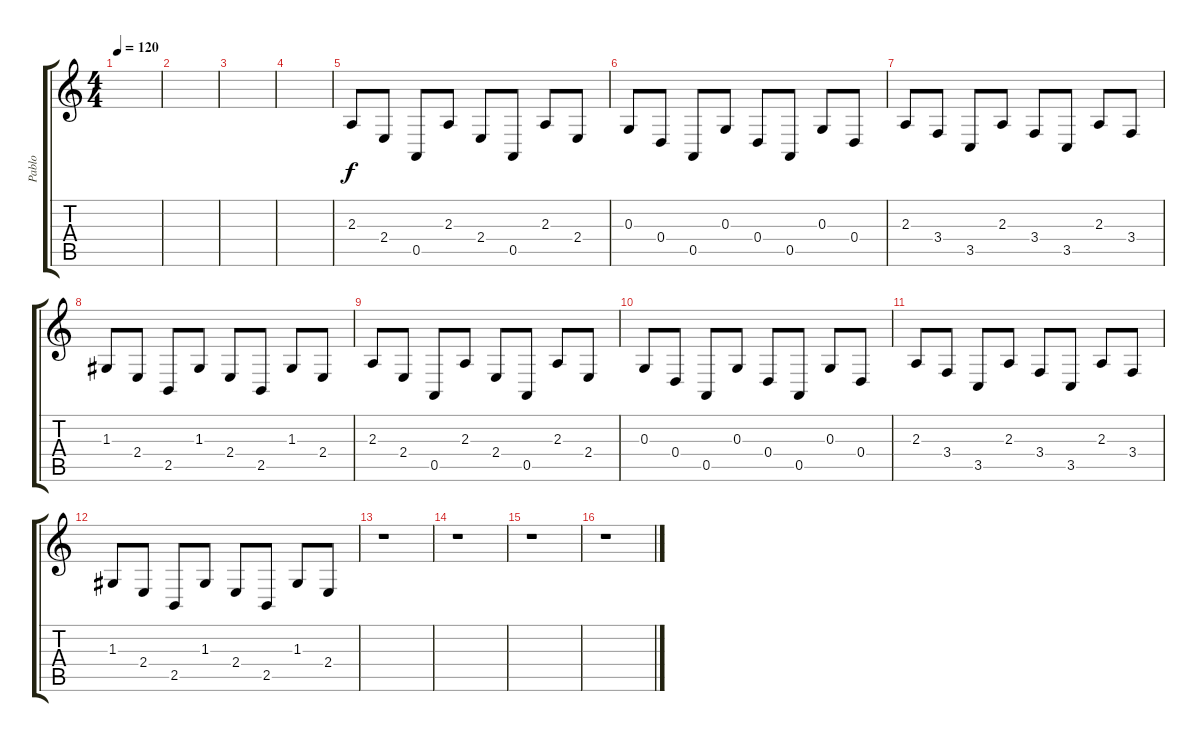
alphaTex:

\track ("Pablo" "Pablo") {instrument acousticgrandpiano}
\staff {score tabs}
\tuning (E4 B3 G3 D3 A2 E2) {hide}
\ts (4 4)
\tempo 120
\clef g2
\ks c
|
|
|
|
2.3.8 2.4.8 0.5.8 2.3.8 2.4.8 0.5.8 2.3.8 2.4.8 |
0.3.8 0.4.8 0.5.8 0.3.8 0.4.8 0.5.8 0.3.8 0.4.8 |
2.3.8 3.4.8 3.5.8 2.3.8 3.4.8 3.5.8 2.3.8 3.4.8 |
1.3.8 2.4.8 2.5.8 1.3.8 2.4.8 2.5.8 1.3.8 2.4.8 |
2.3.8 2.4.8 0.5.8 2.3.8 2.4.8 0.5.8 2.3.8 2.4.8 |
0.3.8 0.4.8 0.5.8 0.3.8 0.4.8 0.5.8 0.3.8 0.4.8 |
2.3.8 3.4.8 3.5.8 2.3.8 3.4.8 3.5.8 2.3.8 3.4.8 |
1.3.8 2.4.8 2.5.8 1.3.8 2.4.8 2.5.8 1.3.8 2.4.8 |
r.1 |
r.1 |
r.1 |
r.1
